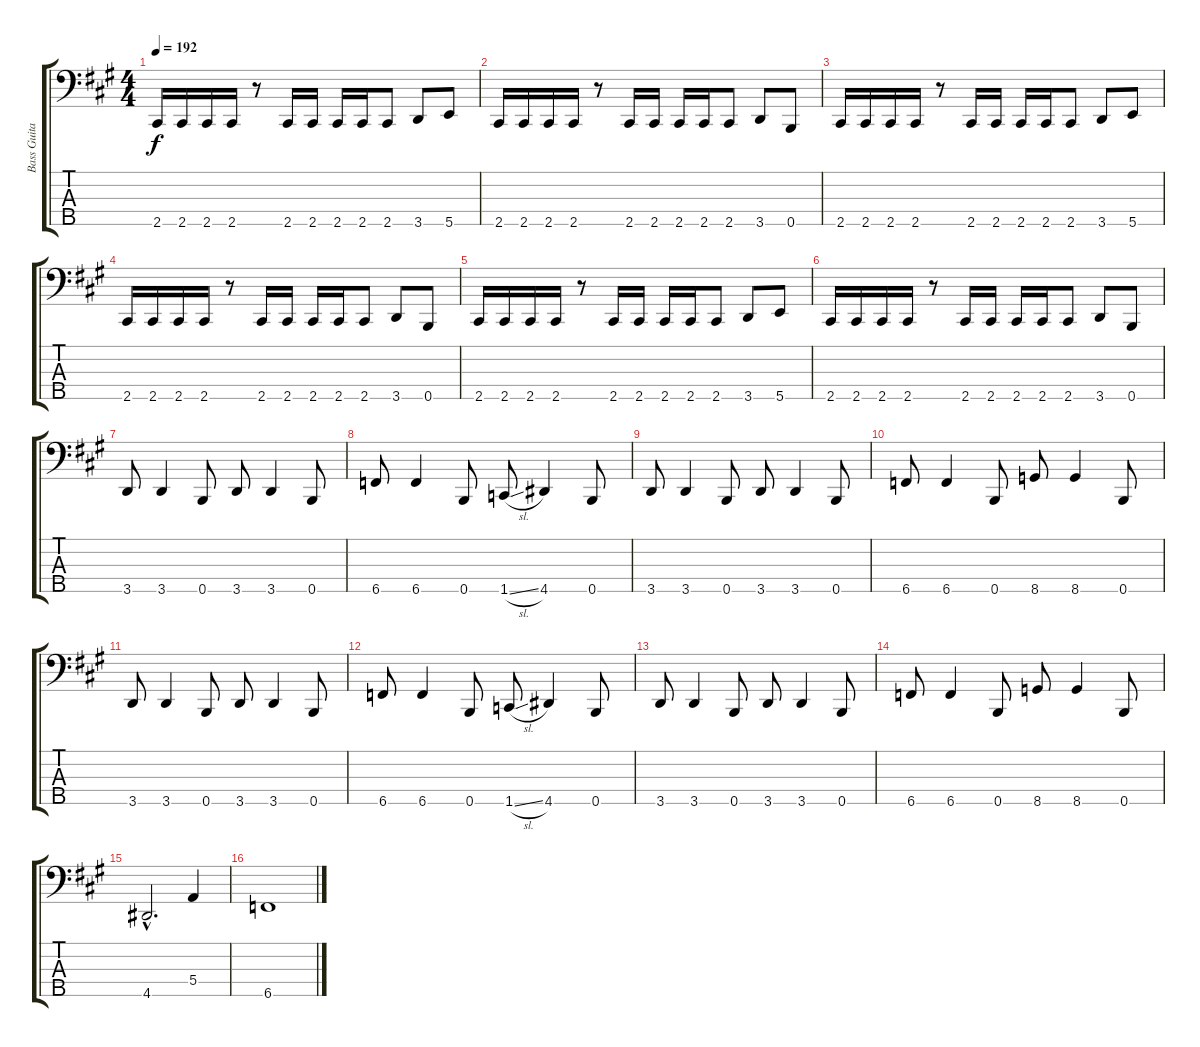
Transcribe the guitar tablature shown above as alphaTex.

\track ("Bass Guitar" "Bass Guita") {instrument electricbasspick}
\staff {score tabs}
\tuning (Gb2 D2 A1 E1 B0) {hide}
\ts (4 4)
\tempo 192
\clef f4
\ks f#minor
2.5.16{dy f} 2.5.16 2.5.16 2.5.16 r.8 2.5.16 2.5.16 2.5.16 2.5.16 2.5.8 3.5.8 5.5.8 |
2.5.16 2.5.16 2.5.16 2.5.16 r.8 2.5.16 2.5.16 2.5.16 2.5.16 2.5.8 3.5.8 0.5.8 |
2.5.16 2.5.16 2.5.16 2.5.16 r.8 2.5.16 2.5.16 2.5.16 2.5.16 2.5.8 3.5.8 5.5.8 |
2.5.16 2.5.16 2.5.16 2.5.16 r.8 2.5.16 2.5.16 2.5.16 2.5.16 2.5.8 3.5.8 0.5.8 |
2.5.16 2.5.16 2.5.16 2.5.16 r.8 2.5.16 2.5.16 2.5.16 2.5.16 2.5.8 3.5.8 5.5.8 |
2.5.16 2.5.16 2.5.16 2.5.16 r.8 2.5.16 2.5.16 2.5.16 2.5.16 2.5.8 3.5.8 0.5.8 |
3.5.8 3.5.4 0.5.8 3.5.8 3.5.4 0.5.8 |
6.5.8 6.5.4 0.5.8 1.5{sl}.8 4.5.4 0.5.8 |
3.5.8 3.5.4 0.5.8 3.5.8 3.5.4 0.5.8 |
6.5.8 6.5.4 0.5.8 8.5.8 8.5.4 0.5.8 |
3.5.8 3.5.4 0.5.8 3.5.8 3.5.4 0.5.8 |
6.5.8 6.5.4 0.5.8 1.5{sl}.8 4.5.4 0.5.8 |
3.5.8 3.5.4 0.5.8 3.5.8 3.5.4 0.5.8 |
6.5.8 6.5.4 0.5.8 8.5.8 8.5.4 0.5.8 |
4.5{hac}.2{d} 5.4.4 |
6.5.1
